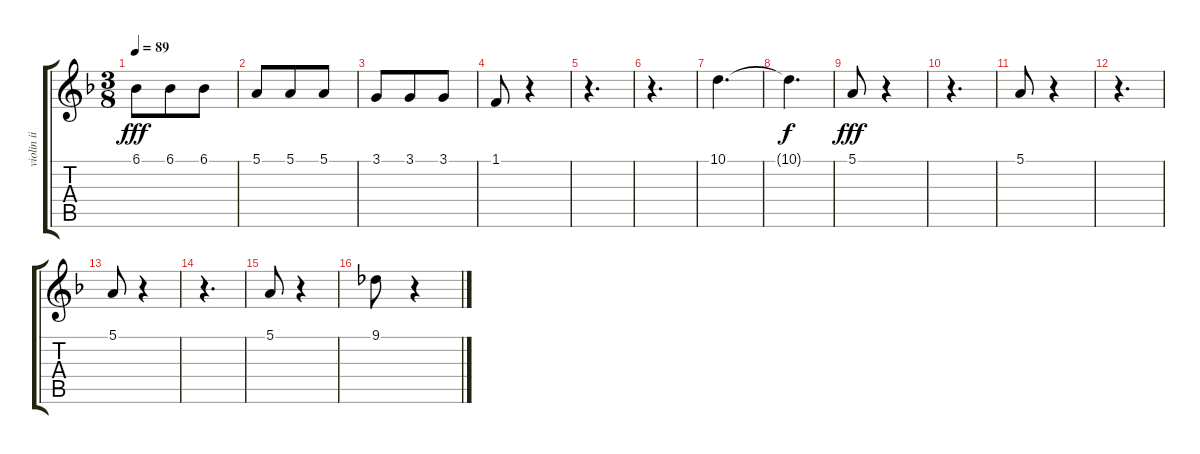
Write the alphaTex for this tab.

\track ("violin ii" "violin ii") {instrument stringensemble1}
\staff {score tabs}
\tuning (E4 B3 G3 D3 A2 E2) {hide}
\ts (3 8)
\tempo 89
\clef g2
\ks dminor
6.1.8{dy fff} 6.1.8 6.1.8 |
5.1.8 5.1.8 5.1.8 |
3.1.8 3.1.8 3.1.8 |
1.1.8 r.4 |
r.4{d} |
r.4{d} |
10.1.4{d} |
10.1{t}.4{d dy f} |
5.1.8{dy fff} r.4 |
r.4{d} |
5.1.8 r.4 |
r.4{d} |
5.1.8 r.4 |
r.4{d} |
5.1.8 r.4 |
9.1.8 r.4
